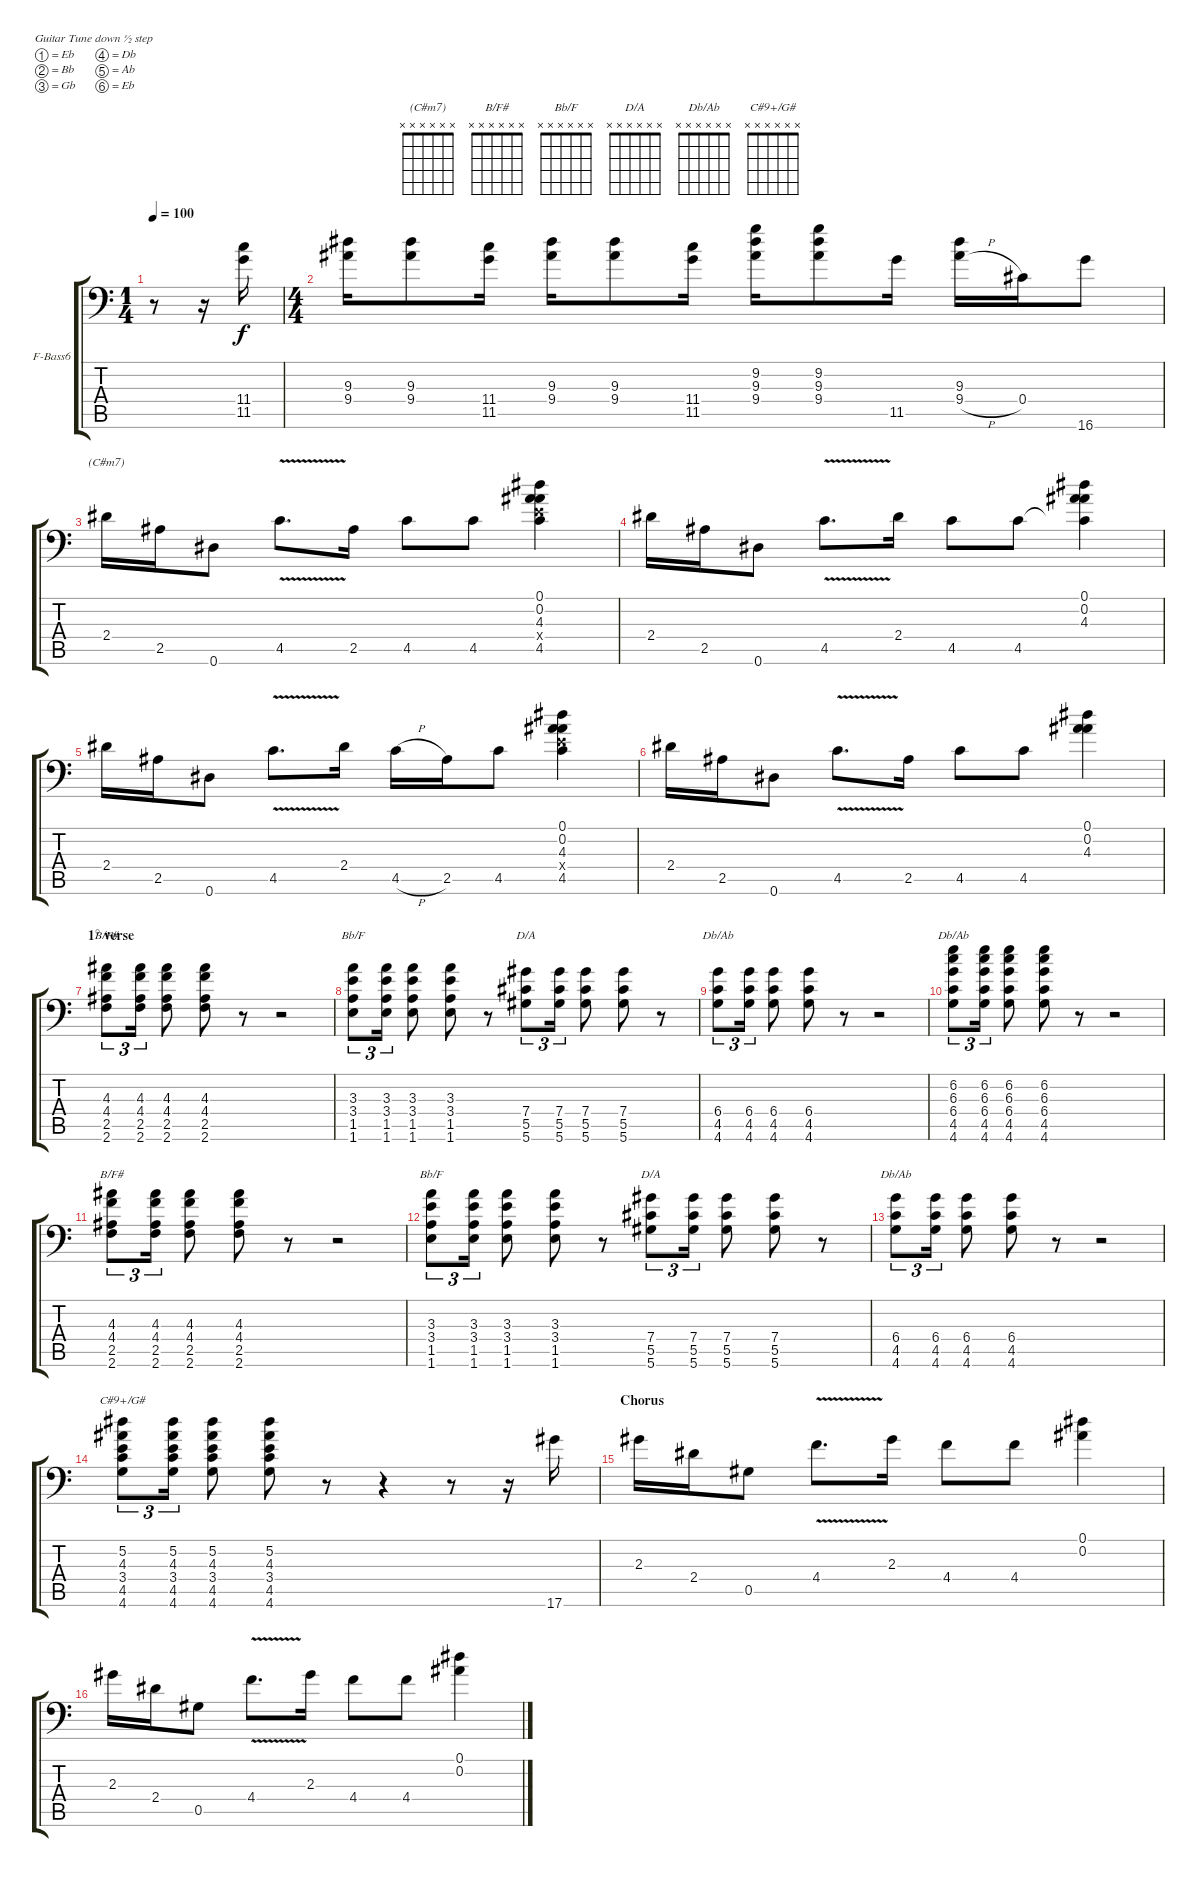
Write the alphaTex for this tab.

\bracketExtendMode groupsimilarinstruments
\firstSystemTrackNameOrientation horizontal
\otherSystemsTrackNameOrientation horizontal
\track ("Overdub" "F-Bass6") {instrument fretlessbass}
\staff {score tabs}
\tuning (Eb4 Bb3 Gb3 Db3 Ab2 Eb2)
\chord ("(C#m7)" x x x x x x)
\chord ("B/F#" x x x x x x)
\chord ("Bb/F" x x x x x x)
\chord ("D/A" x x x x x x)
\chord ("Db/Ab" x x x x x x)
\chord ("C#9+/G#" x x x x x x)
\ts (1 4)
\tempo 100
\clef f4
\ks c
r.8{dy f instrument fretlessbass} r.16 (11.4 11.5).16 |
\ts (4 4)
(9.3 9.4).16 (9.3 9.4).8 (11.4 11.5).16 (9.3 9.4).16 (9.3 9.4).8 (11.4 11.5).16 (9.2 9.3 9.4).16 (9.2 9.3 9.4).8 11.5.16 (9.3 9.4{h}).16 0.4.16 16.6.8 |
2.4.16{ch "(C#m7)"} 2.5.16 0.6.8 4.5{v}.8{d} 2.5.16 4.5.8 4.5.8 (0.1 0.2 4.3 3.4{x} 4.5).4 |
2.4.16 2.5.16 0.6.8 4.5{v}.8{d} 2.4.16 4.5.8 4.5.8 (0.1 0.2 4.3 4.5{t}).4 |
2.4.16 2.5.16 0.6.8 4.5{v}.8{d} 2.4.16 4.5{h}.16 2.5.16 4.5.8 (0.1 0.2 4.3 3.4{x} 4.5).4 |
2.4.16 2.5.16 0.6.8 4.5{v}.8{d} 2.5.16 4.5.8 4.5.8 (0.1 0.2 4.3).4 |
\section ("" "1° verse")
(4.3 4.4 2.5 2.6).8{tu (3 2) ch "B/F#"} (4.3 4.4 2.5 2.6).16{tu (3 2)} (4.3 4.4 2.5 2.6).8 (4.3 4.4 2.5 2.6).8 r.8 r.2 |
(3.3 3.4 1.5 1.6).8{tu (3 2) ch "Bb/F"} (3.3 3.4 1.5 1.6).16{tu (3 2)} (3.3 3.4 1.5 1.6).8 (3.3 3.4 1.5 1.6).8 r.8 (7.4 5.5 5.6).8{tu (3 2) ch "D/A"} (7.4 5.5 5.6).16{tu (3 2)} (7.4 5.5 5.6).8 (7.4 5.5 5.6).8 r.8 |
(6.4 4.5 4.6).8{tu (3 2) ch "Db/Ab"} (6.4 4.5 4.6).16{tu (3 2)} (6.4 4.5 4.6).8 (6.4 4.5 4.6).8 r.8 r.2 |
(6.2 6.3 6.4 4.5 4.6).8{tu (3 2) ch "Db/Ab"} (6.2 6.3 6.4 4.5 4.6).16{tu (3 2)} (6.2 6.3 6.4 4.5 4.6).8 (6.2 6.3 6.4 4.5 4.6).8 r.8 r.2 |
(4.3 4.4 2.5 2.6).8{tu (3 2) ch "B/F#"} (4.3 4.4 2.5 2.6).16{tu (3 2)} (4.3 4.4 2.5 2.6).8 (4.3 4.4 2.5 2.6).8 r.8 r.2 |
(3.3 3.4 1.5 1.6).8{tu (3 2) ch "Bb/F"} (3.3 3.4 1.5 1.6).16{tu (3 2)} (3.3 3.4 1.5 1.6).8 (3.3 3.4 1.5 1.6).8 r.8 (7.4 5.5 5.6).8{tu (3 2) ch "D/A"} (7.4 5.5 5.6).16{tu (3 2)} (7.4 5.5 5.6).8 (7.4 5.5 5.6).8 r.8 |
(6.4 4.5 4.6).8{tu (3 2) ch "Db/Ab"} (6.4 4.5 4.6).16{tu (3 2)} (6.4 4.5 4.6).8 (6.4 4.5 4.6).8 r.8 r.2 |
(5.2 4.3 3.4 4.5 4.6).8{tu (3 2) ch "C#9+/G#"} (5.2 4.3 3.4 4.5 4.6).16{tu (3 2)} (5.2 4.3 3.4 4.5 4.6).8 (5.2 4.3 3.4 4.5 4.6).8 r.8 r.4 r.8 r.16 17.6.16 |
\section ("" "Chorus")
2.3.16 2.4.16 0.5.8 4.4{v}.8{d} 2.3.16 4.4.8 4.4.8 (0.1 0.2).4 |
2.3.16 2.4.16 0.5.8 4.4{v}.8{d} 2.3.16 4.4.8 4.4.8 (0.1 0.2).4
